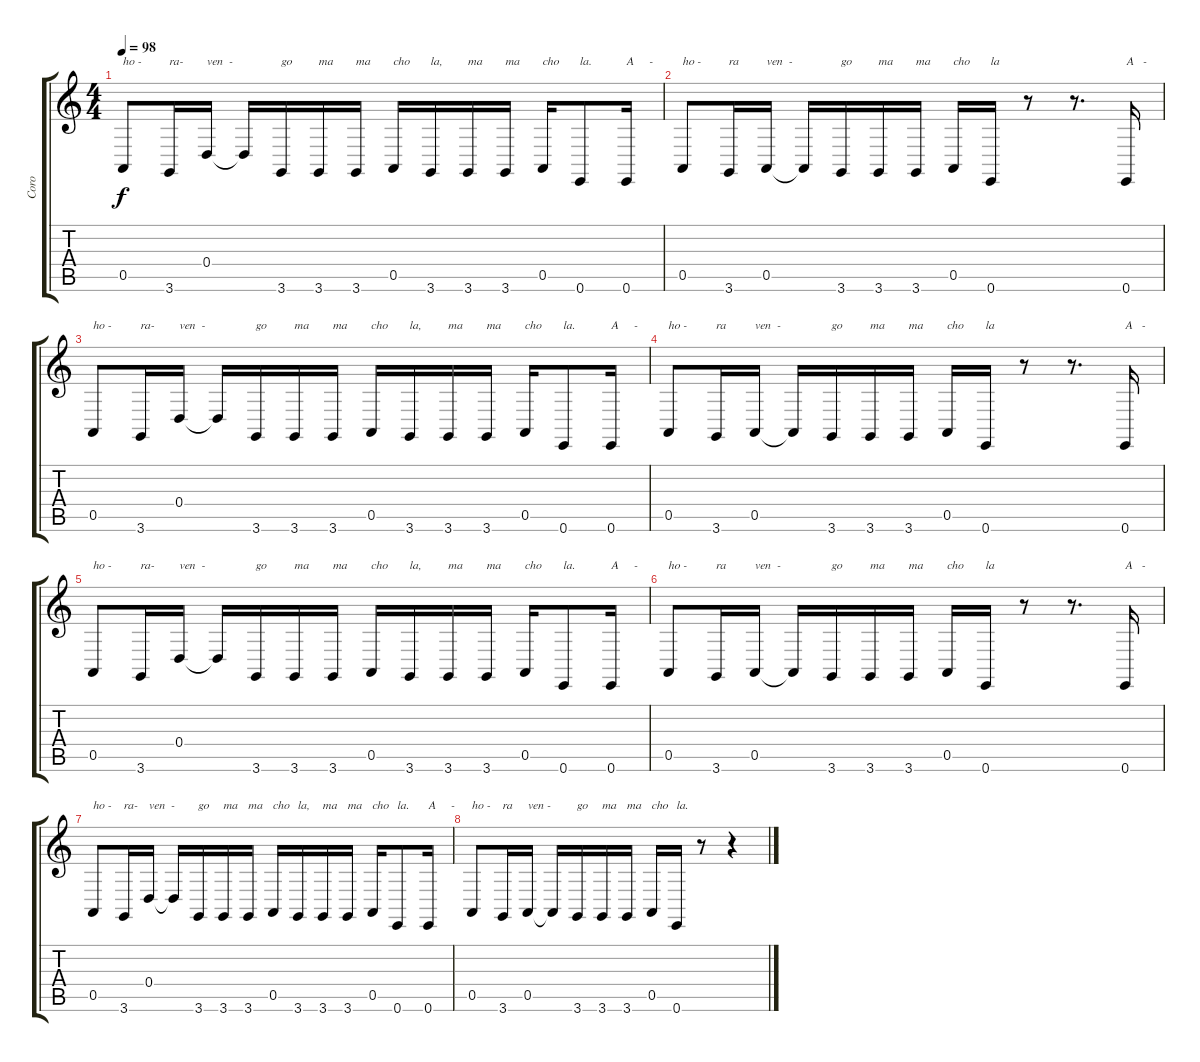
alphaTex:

\track ("Coro" "Coro") {instrument oboe}
\staff {score tabs}
\tuning (E4 B3 G3 D3 A2 E2) {hide}
\ts (4 4)
\tempo 98
\clef g2
\ks c
0.5.8{txt "ho -" dy f} 3.6.16{txt "ra-"} 0.4.16{txt "ven  -"} 0.4{t}.16 3.6.16{txt "go"} 3.6.16{txt "ma"} 3.6.16{txt "ma"} 0.5.16{txt "cho"} 3.6.16{txt "la,"} 3.6.16{txt "ma"} 3.6.16{txt "ma"} 0.5.16{txt "cho"} 0.6.8{txt "la."} 0.6.16{txt "A     -"} |
0.5.8{txt "ho -"} 3.6.16{txt "ra"} 0.5.16{txt "ven  -"} 0.5{t}.16 3.6.16{txt "go"} 3.6.16{txt "ma"} 3.6.16{txt "ma"} 0.5.16{txt "cho"} 0.6.16{txt "la"} r.8 r.8{d} 0.6.16{txt "A   -"} |
0.5.8{txt "ho -"} 3.6.16{txt "ra-"} 0.4.16{txt "ven  -"} 0.4{t}.16 3.6.16{txt "go"} 3.6.16{txt "ma"} 3.6.16{txt "ma"} 0.5.16{txt "cho"} 3.6.16{txt "la,"} 3.6.16{txt "ma"} 3.6.16{txt "ma"} 0.5.16{txt "cho"} 0.6.8{txt "la."} 0.6.16{txt "A     -"} |
0.5.8{txt "ho -"} 3.6.16{txt "ra"} 0.5.16{txt "ven  -"} 0.5{t}.16 3.6.16{txt "go"} 3.6.16{txt "ma"} 3.6.16{txt "ma"} 0.5.16{txt "cho"} 0.6.16{txt "la"} r.8 r.8{d} 0.6.16{txt "A   -"} |
0.5.8{txt "ho -"} 3.6.16{txt "ra-"} 0.4.16{txt "ven  -"} 0.4{t}.16 3.6.16{txt "go"} 3.6.16{txt "ma"} 3.6.16{txt "ma"} 0.5.16{txt "cho"} 3.6.16{txt "la,"} 3.6.16{txt "ma"} 3.6.16{txt "ma"} 0.5.16{txt "cho"} 0.6.8{txt "la."} 0.6.16{txt "A     -"} |
0.5.8{txt "ho -"} 3.6.16{txt "ra"} 0.5.16{txt "ven  -"} 0.5{t}.16 3.6.16{txt "go"} 3.6.16{txt "ma"} 3.6.16{txt "ma"} 0.5.16{txt "cho"} 0.6.16{txt "la"} r.8 r.8{d} 0.6.16{txt "A   -"} |
0.5.8{txt "ho -"} 3.6.16{txt "ra-"} 0.4.16{txt "ven  -"} 0.4{t}.16 3.6.16{txt "go"} 3.6.16{txt "ma"} 3.6.16{txt "ma"} 0.5.16{txt "cho"} 3.6.16{txt "la,"} 3.6.16{txt "ma"} 3.6.16{txt "ma"} 0.5.16{txt "cho"} 0.6.8{txt "la."} 0.6.16{txt "A     -"} |
0.5.8{txt "ho -"} 3.6.16{txt "ra"} 0.5.16{txt "ven -"} 0.5{t}.16 3.6.16{txt "go"} 3.6.16{txt "ma"} 3.6.16{txt "ma"} 0.5.16{txt "cho"} 0.6.16{txt "la."} r.8 r.4
